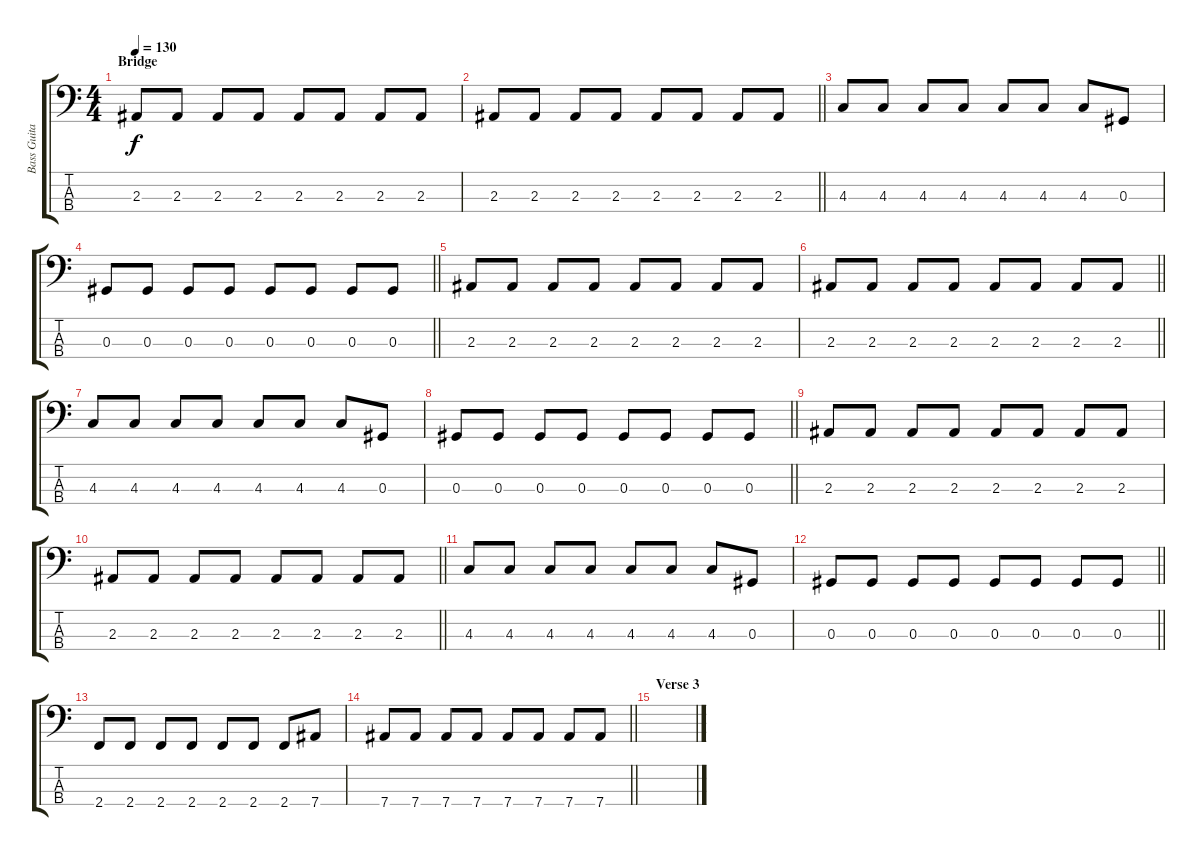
\track ("Bass Guitar" "Bass Guita") {instrument electricbasspick}
\staff {score tabs}
\tuning (Gb2 Db2 Ab1 Eb1) {hide}
\ts (4 4)
\section ("" "Bridge")
\tempo 130
\clef f4
\ks c
2.3.8{dy f} 2.3.8 2.3.8 2.3.8 2.3.8 2.3.8 2.3.8 2.3.8 |
\barLineRight lightlight
2.3.8 2.3.8 2.3.8 2.3.8 2.3.8 2.3.8 2.3.8 2.3.8 |
4.3.8 4.3.8 4.3.8 4.3.8 4.3.8 4.3.8 4.3.8 0.3.8 |
\barLineRight lightlight
0.3.8 0.3.8 0.3.8 0.3.8 0.3.8 0.3.8 0.3.8 0.3.8 |
2.3.8 2.3.8 2.3.8 2.3.8 2.3.8 2.3.8 2.3.8 2.3.8 |
\barLineRight lightlight
2.3.8 2.3.8 2.3.8 2.3.8 2.3.8 2.3.8 2.3.8 2.3.8 |
4.3.8 4.3.8 4.3.8 4.3.8 4.3.8 4.3.8 4.3.8 0.3.8 |
\barLineRight lightlight
0.3.8 0.3.8 0.3.8 0.3.8 0.3.8 0.3.8 0.3.8 0.3.8 |
2.3.8 2.3.8 2.3.8 2.3.8 2.3.8 2.3.8 2.3.8 2.3.8 |
\barLineRight lightlight
2.3.8 2.3.8 2.3.8 2.3.8 2.3.8 2.3.8 2.3.8 2.3.8 |
4.3.8 4.3.8 4.3.8 4.3.8 4.3.8 4.3.8 4.3.8 0.3.8 |
\barLineRight lightlight
0.3.8 0.3.8 0.3.8 0.3.8 0.3.8 0.3.8 0.3.8 0.3.8 |
2.4.8 2.4.8 2.4.8 2.4.8 2.4.8 2.4.8 2.4.8 7.4.8 |
\barLineRight lightlight
7.4.8 7.4.8 7.4.8 7.4.8 7.4.8 7.4.8 7.4.8 7.4.8 |
\section ("" "Verse 3")
